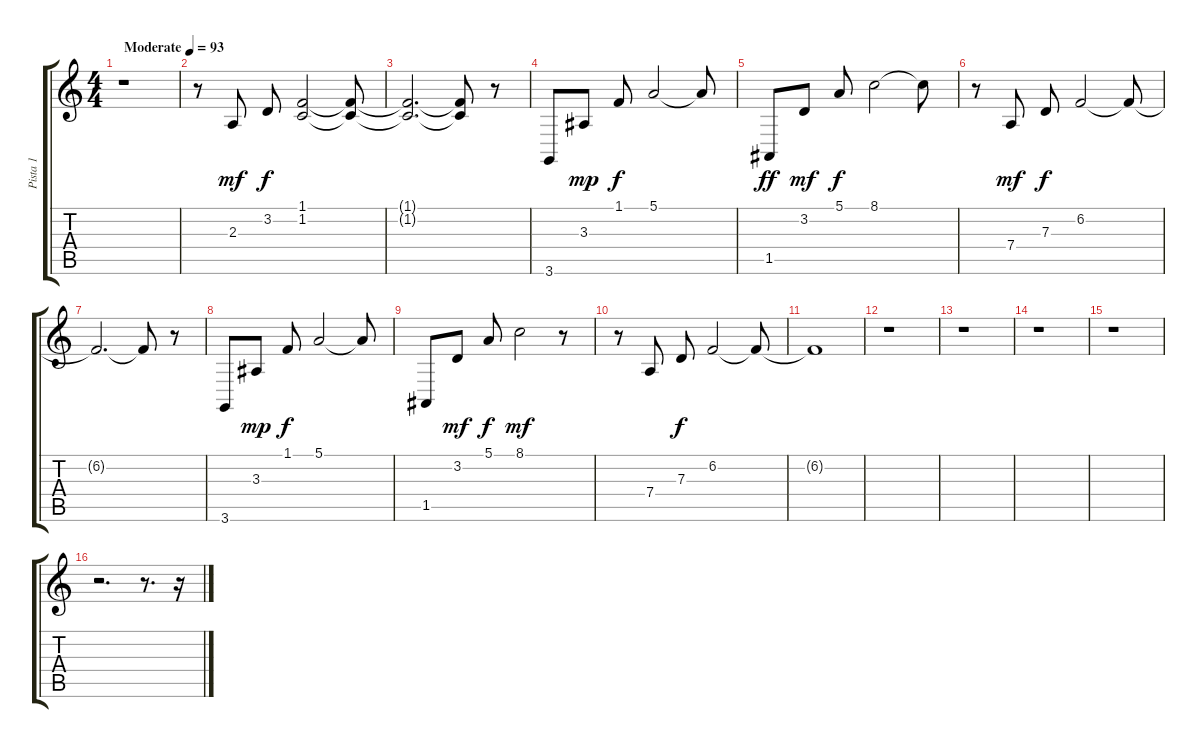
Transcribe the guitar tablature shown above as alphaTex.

\track ("Pista 1" "Pista 1") {instrument brightacousticpiano}
\staff {score tabs}
\tuning (E4 B3 G3 D3 A2 E2) {hide}
\ts (4 4)
\tempo (93 "Moderate")
\clef g2
\ks c
r.1{dy mf instrument brightacousticpiano} |
r.8 2.3.8 3.2.8{dy f} (1.1 1.2).2 (1.1{t} 1.2{t}).8 |
(1.1{t} 1.2{t}).2{d} (1.1{t} 1.2{t}).8 r.8 |
3.6.8 3.3.8{dy mp} 1.1.8{dy f} 5.1.2 5.1{t}.8 |
1.5.8{dy ff} 3.2.8{dy mf} 5.1.8{dy f} 8.1.2 8.1{t}.8 |
r.8 7.4.8{dy mf} 7.3.8{dy f} 6.2.2 6.2{t}.8 |
6.2{t}.2{d} 6.2{t}.8 r.8 |
3.6.8 3.3.8{dy mp} 1.1.8{dy f} 5.1.2 5.1{t}.8 |
1.5.8 3.2.8{dy mf} 5.1.8{dy f} 8.1.2{dy mf} r.8 |
r.8 7.4.8 7.3.8{dy f} 6.2.2 6.2{t}.8 |
6.2{t}.1 |
r.1 |
r.1 |
r.1 |
r.1 |
r.2{d} r.8{d} r.16
